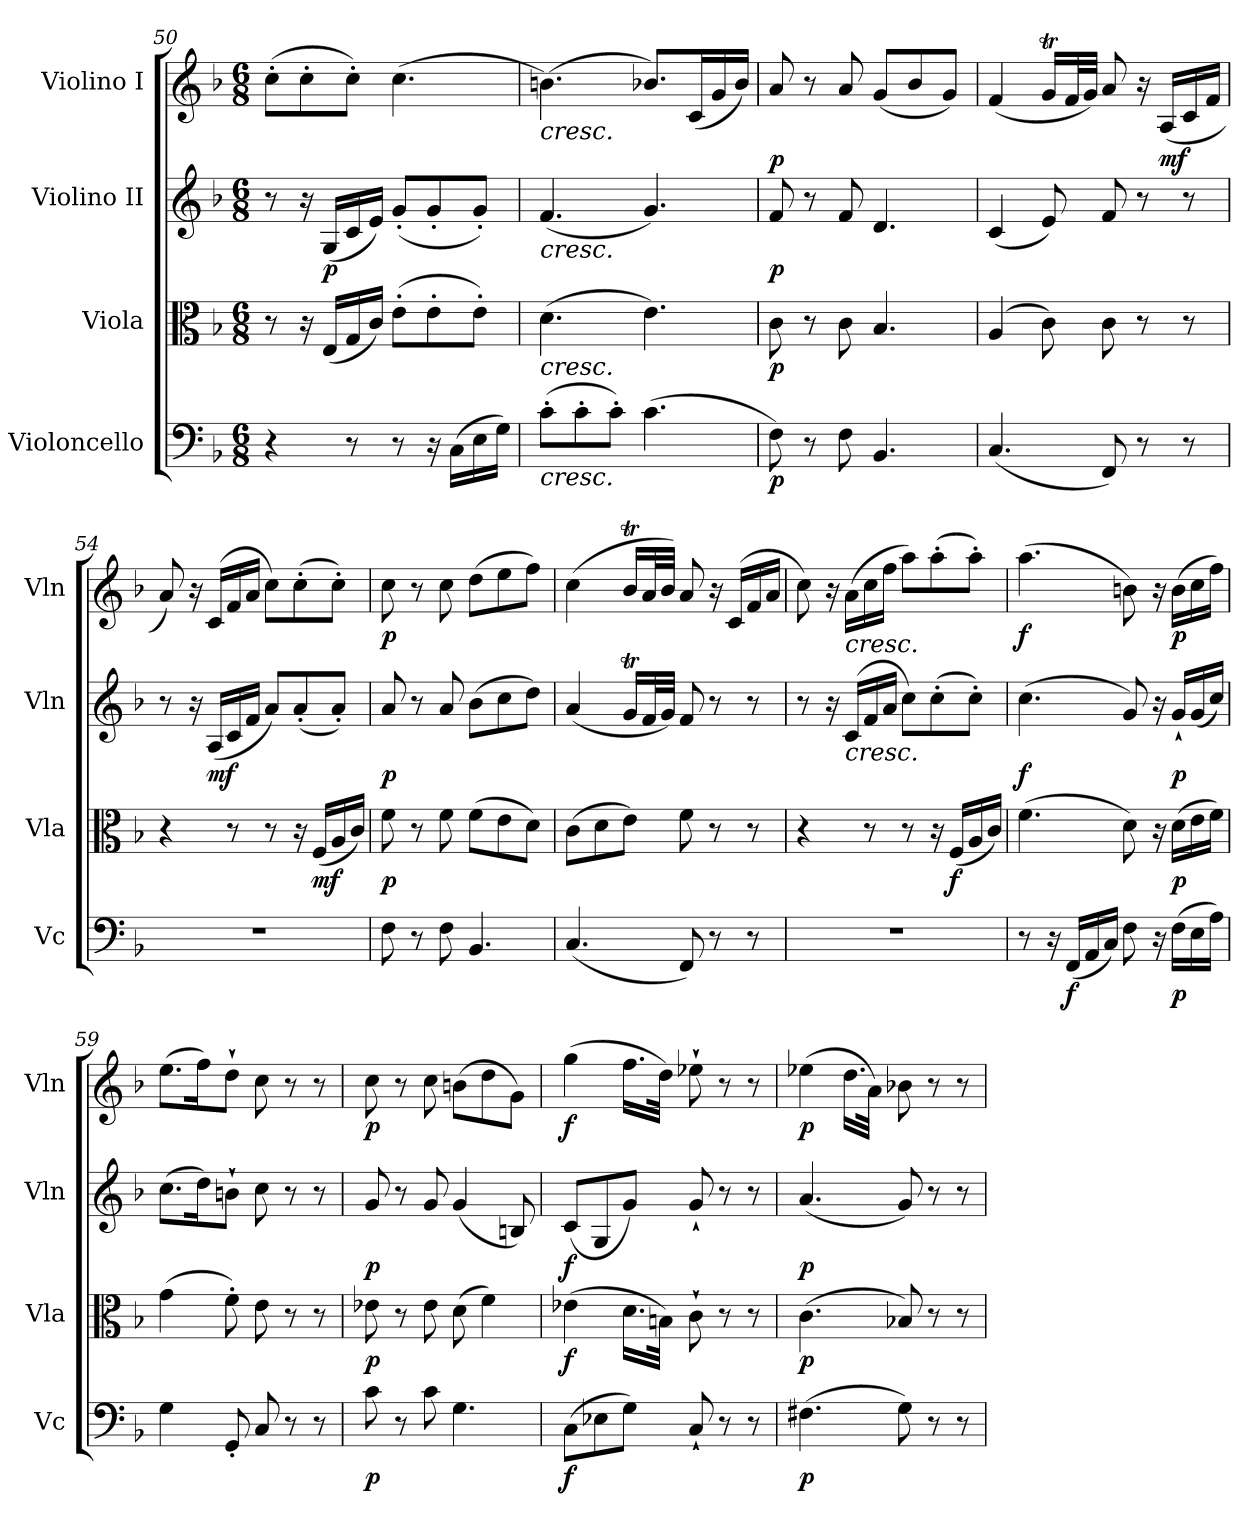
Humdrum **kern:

**kern	**dynam	**kern	**dynam	**kern	**dynam	**kern	**dynam
*part4	*part4	*part3	*part3	*part2	*part2	*part1	*part1
*staff4	*staff4	*staff3	*staff3	*staff2	*staff2	*staff1	*staff1
*I"Violoncello	*	*I"Viola	*	*I"Violino II	*	*I"Violino I	*
*I'Vc	*	*I'Vla	*	*I'Vln	*	*I'Vln	*
*clefF4	*	*clefC3	*	*clefG2	*	*clefG2	*
*k[b-]	*	*k[b-]	*	*k[b-]	*	*k[b-]	*
*M6/8	*	*M6/8	*	*M6/8	*	*M6/8	*
=50	=50	=50	=50	=50	=50	=50	=50
4r	.	8r	.	8r	.	(>8cc'\L	.
.	.	16r	.	16r	.	8cc'\	.
!	!	!	!	!	!LO:DY:b	!	!
.	.	(<16E/LL	.	(<16G/LL	p	.	.
8r	.	16G/	.	16c/	.	8cc'\J)	.
.	.	16c/JJ)	.	16e/JJ)	.	.	.
8r	.	(>8e'\L	.	(<8g'/L	.	(>4.cc\	.
16r	.	8e'\	.	8g'/	.	.	.
(>16C\LL	.	.	.	.	.	.	.
16E\	.	8e'\J)	.	8g'/J)	.	.	.
16G\JJ)	.	.	.	.	.	.	.
=51	=51	=51	=51	=51	=51	=51	=51
!	!	!	!	!	!	!LO:TX:b:i:t=cresc.	!
!	!	!	!	!LO:TX:b:i:t=cresc.	!	!	!
!	!	!LO:TX:b:i:t=cresc.	!	!	!	!	!
!LO:TX:b:i:t=cresc.	!	!	!	!	!	!	!
(>8c'\L	.	(>4.d\	.	(<4.f/	.	(>4.bn\)	.
8c'\	.	.	.	.	.	.	.
8c'\J)	.	.	.	.	.	.	.
(>4.c\	.	4.e\)	.	4.g/)	.	8.b-X/L)	.
.	.	.	.	.	.	(<16c/L	.
.	.	.	.	.	.	16g/	.
.	.	.	.	.	.	16b-/JJ)	.
=52	=52	=52	=52	=52	=52	=52	=52
!	!LO:DY:b	!	!LO:DY:b	!	!LO:DY:b	!	!LO:DY:b
8F\)	p	8c\	p	8f/	p	8a/	p
8r	.	8r	.	8r	.	8r	.
8F\	.	8c\	.	8f/	.	8a/	.
4.BB-/	.	4.B-/	.	4.d/	.	(<8g/L	.
.	.	.	.	.	.	8b-/	.
.	.	.	.	.	.	8g/J)	.
!!LO:LB:g=z
=53	=53	=53	=53	=53	=53	=53	=53
(<4.C/	.	(>4A/	.	(<4c/	.	(<4f/	.
.	.	8c\)	.	8e/)	.	16gT/LL	.
.	.	.	.	.	.	32f/L	.
.	.	.	.	.	.	32g/JJJ)	.
8FF/)	.	8c\	.	8f/	.	8a/	.
8r	.	8r	.	8r	.	16r	.
!	!	!	!	!	!	!	!LO:DY:b
.	.	.	.	.	.	(<16A/LL	mf
8r	.	8r	.	8r	.	16c/	.
.	.	.	.	.	.	16f/JJ	.
=54	=54	=54	=54	=54	=54	=54	=54
2.r	.	4r	.	8r	.	8a/)	.
.	.	.	.	16r	.	16r	.
!	!	!	!	!	!LO:DY:b	!	!
.	.	.	.	(<16A/LL	mf	(>16c/LL	.
.	.	8r	.	16c/	.	16f/	.
.	.	.	.	16f/JJ	.	16a/JJ	.
.	.	8r	.	8a/L)	.	8cc\L)	.
.	.	16r	.	(<8a'/	.	(>8cc'\	.
!	!	!	!LO:DY:b	!	!	!	!
.	.	(<16F/LL	mf	.	.	.	.
.	.	16A/	.	8a'/J)	.	8cc'\J)	.
.	.	16c/JJ)	.	.	.	.	.
=55	=55	=55	=55	=55	=55	=55	=55
!	!	!	!LO:DY:b	!	!LO:DY:b	!	!LO:DY:b
8F\	.	8f\	p	8a/	p	8cc\	p
8r	.	8r	.	8r	.	8r	.
8F\	.	8f\	.	8a/	.	8cc\	.
4.BB-/	.	(>8f\L	.	(>8b-\L	.	(>8dd\L	.
.	.	8e\	.	8cc\	.	8ee\	.
.	.	8d\J)	.	8dd\J)	.	8ff\J)	.
=56	=56	=56	=56	=56	=56	=56	=56
(<4.C/	.	(>8c\L	.	(<4a/	.	(>4cc\	.
.	.	8d\	.	.	.	.	.
.	.	8e\J)	.	16gT/LL	.	16b-T/LL	.
.	.	.	.	32f/L	.	32a/L	.
.	.	.	.	32g/JJJ)	.	32b-/JJJ)	.
8FF/)	.	8f\	.	8f/	.	8a/	.
8r	.	8r	.	8r	.	16r	.
.	.	.	.	.	.	(>16c/LL	.
8r	.	8r	.	8r	.	16f/	.
.	.	.	.	.	.	16a/JJ	.
=57	=57	=57	=57	=57	=57	=57	=57
2.r	.	4r	.	8r	.	8cc\)	.
.	.	.	.	16r	.	16r	.
!	!	!	!	!	!	!LO:TX:b:i:t=cresc.	!
!	!	!	!	!LO:TX:b:i:t=cresc.	!	!	!
.	.	.	.	(>16c/LL	.	(>16a\LL	.
.	.	8r	.	16f/	.	16cc\	.
.	.	.	.	16a/JJ	.	16ff\JJ	.
.	.	8r	.	8cc\L)	.	8aa\L)	.
.	.	16r	.	(>8cc'\	.	(>8aa'\	.
!	!	!	!LO:DY:b	!	!	!	!
.	.	(<16F/LL	f	.	.	.	.
.	.	16A/	.	8cc'\J)	.	8aa'\J)	.
.	.	16c/JJ)	.	.	.	.	.
!!LO:PB:g=z
=58	=58	=58	=58	=58	=58	=58	=58
!	!	!	!	!	!LO:DY:b	!	!LO:DY:b
8r	.	(>4.f\	.	(>4.cc\	f	(>4.aa\	f
16r	.	.	.	.	.	.	.
!	!LO:DY:b	!	!	!	!	!	!
(<16FF/LL	f	.	.	.	.	.	.
16AA/	.	.	.	.	.	.	.
16C/JJ)	.	.	.	.	.	.	.
8F\	.	8d\)	.	8g/)	.	8bn\)	.
16r	.	16r	.	16r	.	16r	.
!	!LO:DY:b	!	!LO:DY:b	!	!LO:DY:b	!	!LO:DY:b
(>16F\LL	p	(>16d\LL	p	16g`/LL	p	(>16b\LL	p
16E\	.	16e\	.	(<16g/	.	16cc\	.
16A\JJ)	.	16f\JJ)	.	16cc/JJ)	.	16ff\JJ)	.
=59	=59	=59	=59	=59	=59	=59	=59
4G\	.	(>4g\	.	(>8.cc\L	.	(>8.ee\L	.
.	.	.	.	16dd\K)	.	16ff\K)	.
8GG'/	.	8f'\)	.	8bn`\J	.	8dd`\J	.
8C/	.	8e\	.	8cc\	.	8cc\	.
8r	.	8r	.	8r	.	8r	.
8r	.	8r	.	8r	.	8r	.
=60	=60	=60	=60	=60	=60	=60	=60
!	!LO:DY:b	!	!LO:DY:b	!	!LO:DY:b	!	!LO:DY:b
8c\	p	8e-X\	p	8g/	p	8cc\	p
8r	.	8r	.	8r	.	8r	.
8c\	.	8e-\	.	8g/	.	8cc\	.
4.G\	.	(>8d\	.	(<4g/	.	(>8bn\L	.
.	.	4f\)	.	.	.	8dd\	.
.	.	.	.	8Bn/)	.	8g\J)	.
=61	=61	=61	=61	=61	=61	=61	=61
!	!LO:DY:b	!	!LO:DY:b	!	!LO:DY:b	!	!LO:DY:b
(>8C\L	f	(>4e-X\	f	(<8c/L	f	(>4gg\	f
8E-X\	.	.	.	8G/	.	.	.
8G\J)	.	16.d\LL	.	8g/J)	.	16.ff\LL	.
.	.	32Bn\JJk)	.	.	.	32dd\JJk)	.
8C`/	.	8c`\	.	8g`/	.	8ee-X`\	.
8r	.	8r	.	8r	.	8r	.
8r	.	8r	.	8r	.	8r	.
=62	=62	=62	=62	=62	=62	=62	=62
!	!LO:DY:b	!	!LO:DY:b	!	!LO:DY:b	!	!LO:DY:b
(>4.F#X\	p	(>4.c\	p	(<4.a/	p	(>4ee-X\	p
.	.	.	.	.	.	16.dd\LL	.
.	.	.	.	.	.	32a\JJk)	.
8G\)	.	8B-X/)	.	8g/)	.	8b-X\	.
8r	.	8r	.	8r	.	8r	.
8r	.	8r	.	8r	.	8r	.
=	=	=	=	=	=	=	=
*-	*-	*-	*-	*-	*-	*-	*-
